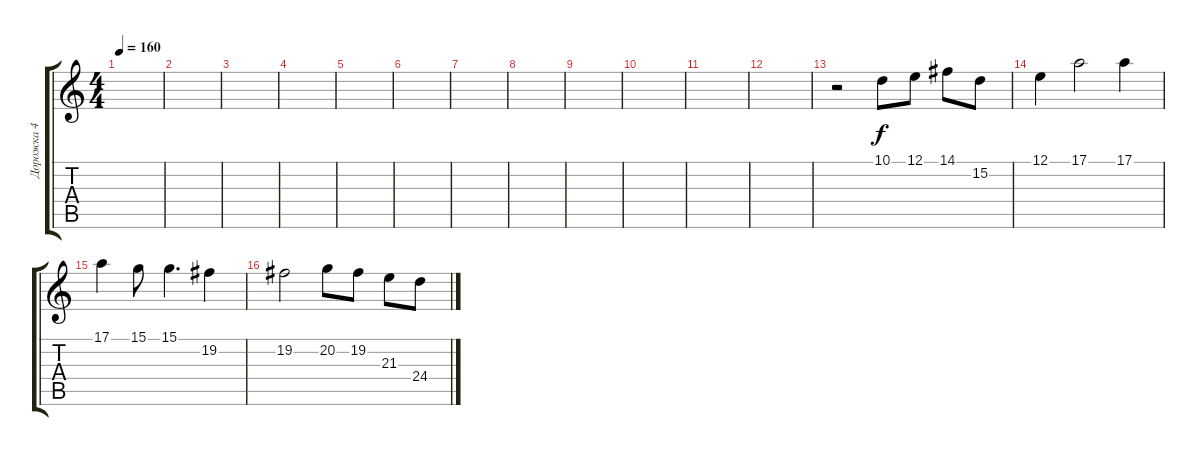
\track ("Дорожка 4" "Дорожка 4") {instrument flute}
\staff {score tabs}
\tuning (E4 B3 G3 D3 A2 E2) {hide}
\ts (4 4)
\tempo 160
\clef g2
\ks c
|
|
|
|
|
|
|
|
|
|
|
|
r.2 10.1.8 12.1.8 14.1.8 15.2.8 |
12.1.4 17.1.2 17.1.4 |
17.1.4 15.1.8 15.1.4{d} 19.2.4 |
19.2.2 20.2.8 19.2.8 21.3.8 24.4.8
